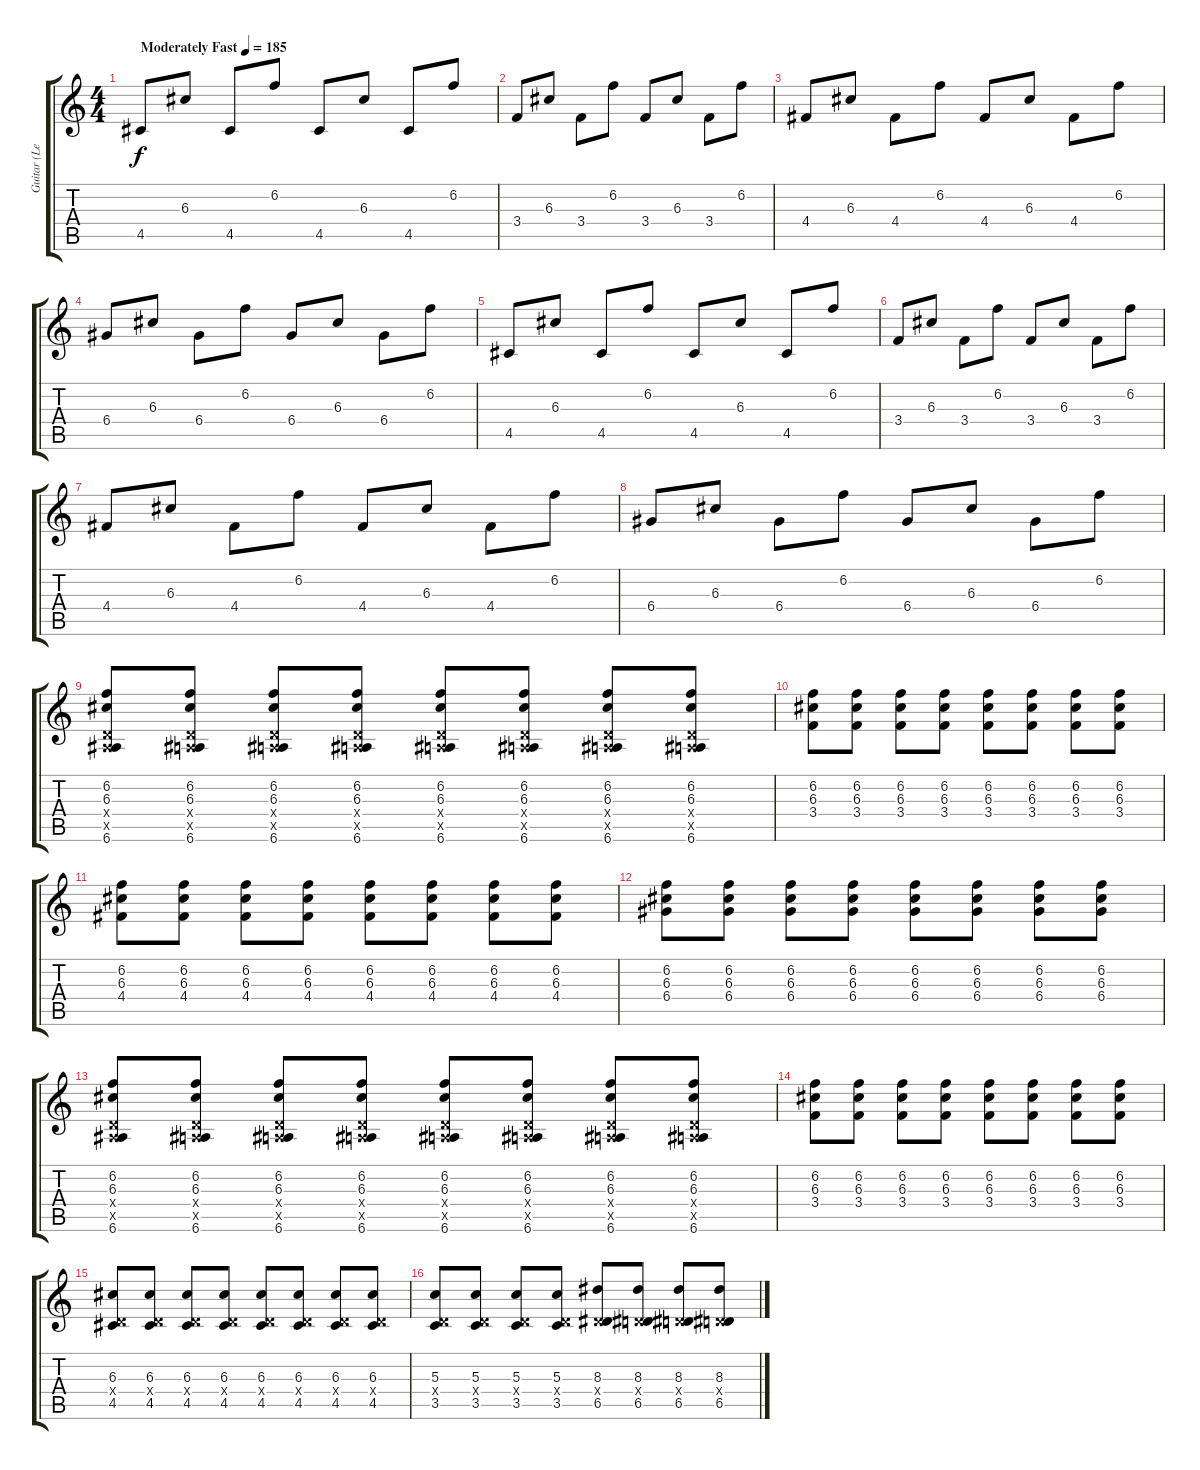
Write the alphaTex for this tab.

\track ("Guitar (Lead)" "Guitar (Le") {instrument distortionguitar}
\staff {score tabs}
\tuning (E4 B3 G3 D3 A2 E2) {hide}
\ts (4 4)
\tempo (185 "Moderately Fast")
\clef g2
\ks c
4.5.8{dy f instrument distortionguitar} 6.3.8 4.5.8 6.2.8 4.5.8 6.3.8 4.5.8 6.2.8 |
3.4.8 6.3.8 3.4.8 6.2.8 3.4.8 6.3.8 3.4.8 6.2.8 |
4.4.8 6.3.8 4.4.8 6.2.8 4.4.8 6.3.8 4.4.8 6.2.8 |
6.4.8 6.3.8 6.4.8 6.2.8 6.4.8 6.3.8 6.4.8 6.2.8 |
4.5.8 6.3.8 4.5.8 6.2.8 4.5.8 6.3.8 4.5.8 6.2.8 |
3.4.8 6.3.8 3.4.8 6.2.8 3.4.8 6.3.8 3.4.8 6.2.8 |
4.4.8 6.3.8 4.4.8 6.2.8 4.4.8 6.3.8 4.4.8 6.2.8 |
6.4.8 6.3.8 6.4.8 6.2.8 6.4.8 6.3.8 6.4.8 6.2.8 |
(6.2 6.3 0.4{x} 0.5{x} 6.6).8 (6.2 6.3 0.4{x} 0.5{x} 6.6).8 (6.2 6.3 0.4{x} 0.5{x} 6.6).8 (6.2 6.3 0.4{x} 0.5{x} 6.6).8 (6.2 6.3 0.4{x} 0.5{x} 6.6).8 (6.2 6.3 0.4{x} 0.5{x} 6.6).8 (6.2 6.3 0.4{x} 0.5{x} 6.6).8 (6.2 6.3 0.4{x} 0.5{x} 6.6).8 |
(6.2 6.3 3.4).8 (6.2 6.3 3.4).8 (6.2 6.3 3.4).8 (6.2 6.3 3.4).8 (6.2 6.3 3.4).8 (6.2 6.3 3.4).8 (6.2 6.3 3.4).8 (6.2 6.3 3.4).8 |
(6.2 6.3 4.4).8 (6.2 6.3 4.4).8 (6.2 6.3 4.4).8 (6.2 6.3 4.4).8 (6.2 6.3 4.4).8 (6.2 6.3 4.4).8 (6.2 6.3 4.4).8 (6.2 6.3 4.4).8 |
(6.2 6.3 6.4).8 (6.2 6.3 6.4).8 (6.2 6.3 6.4).8 (6.2 6.3 6.4).8 (6.2 6.3 6.4).8 (6.2 6.3 6.4).8 (6.2 6.3 6.4).8 (6.2 6.3 6.4).8 |
(6.2 6.3 0.4{x} 0.5{x} 6.6).8 (6.2 6.3 0.4{x} 0.5{x} 6.6).8 (6.2 6.3 0.4{x} 0.5{x} 6.6).8 (6.2 6.3 0.4{x} 0.5{x} 6.6).8 (6.2 6.3 0.4{x} 0.5{x} 6.6).8 (6.2 6.3 0.4{x} 0.5{x} 6.6).8 (6.2 6.3 0.4{x} 0.5{x} 6.6).8 (6.2 6.3 0.4{x} 0.5{x} 6.6).8 |
(6.2 6.3 3.4).8 (6.2 6.3 3.4).8 (6.2 6.3 3.4).8 (6.2 6.3 3.4).8 (6.2 6.3 3.4).8 (6.2 6.3 3.4).8 (6.2 6.3 3.4).8 (6.2 6.3 3.4).8 |
(6.3 0.4{x} 4.5).8 (6.3 0.4{x} 4.5).8 (6.3 0.4{x} 4.5).8 (6.3 0.4{x} 4.5).8 (6.3 0.4{x} 4.5).8 (6.3 0.4{x} 4.5).8 (6.3 0.4{x} 4.5).8 (6.3 0.4{x} 4.5).8 |
(5.3 0.4{x} 3.5).8 (5.3 0.4{x} 3.5).8 (5.3 0.4{x} 3.5).8 (5.3 0.4{x} 3.5).8 (8.3 0.4{x} 6.5).8 (8.3 0.4{x} 6.5).8 (8.3 0.4{x} 6.5).8 (8.3 0.4{x} 6.5).8
